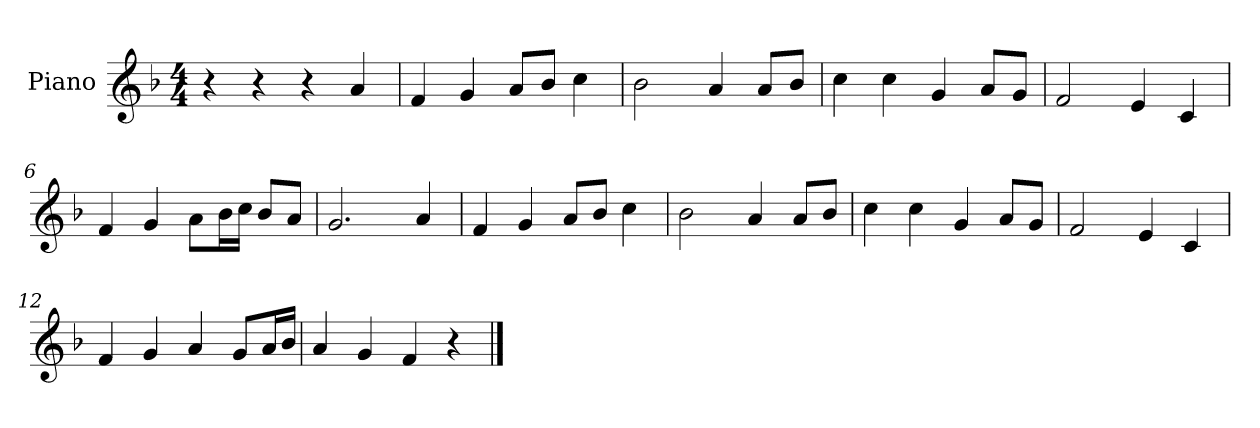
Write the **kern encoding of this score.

**kern
*part1
*staff1
*I"Piano
*I'Pno
*clefG2
*k[b-]
*M4/4
=1
4r
4r
4r
4a/
=2
4f/
4g/
8a/L
8b-/J
4cc\
=3
2b-\
4a/
8a/L
8b-/J
=4
4cc\
4cc\
4g/
8a/L
8g/J
=5
2f/
4e/
4c/
=6
4f/
4g/
8a\L
16b-\L
16cc\JJ
8b-/L
8a/J
=7
2.g/
4a/
=8
4f/
4g/
8a/L
8b-/J
4cc\
=9
2b-\
4a/
8a/L
8b-/J
=10
4cc\
4cc\
4g/
8a/L
8g/J
=11
2f/
4e/
4c/
=12
4f/
4g/
4a/
8g/L
16a/L
16b-/JJ
=13
4a/
4g/
4f/
4r
==
*-
